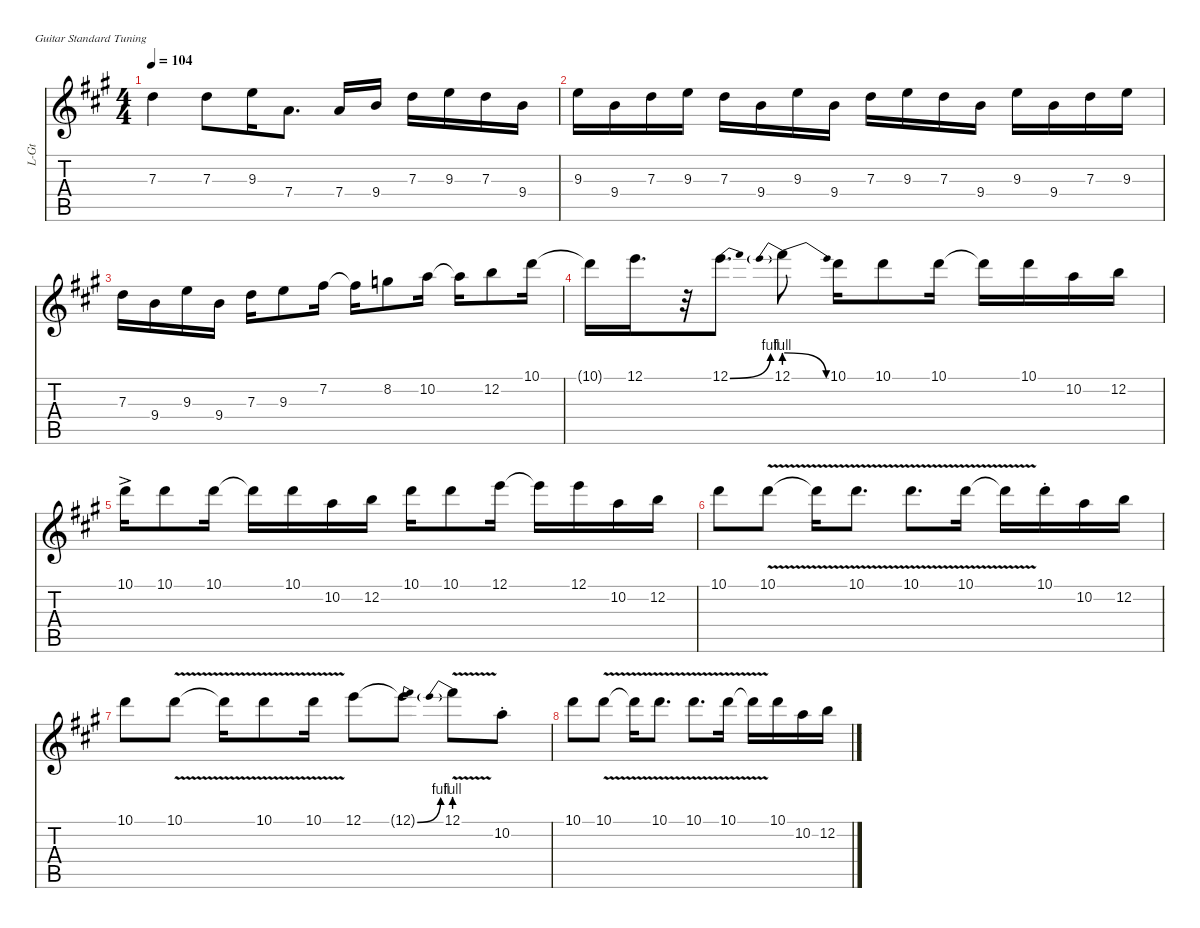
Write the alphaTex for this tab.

\hideDynamics
\bracketExtendMode nobrackets
\otherSystemsTrackNameOrientation horizontal
\track ("Lead Guitar" "L-Gt") {defaultSystemsLayout 4 mute instrument overdrivenguitar}
\staff {score tabs}
\tuning (E4 B3 G3 D3 A2 E2)
\ts (4 4)
\tempo 104
\clef g2
\ks a
7.3{acc forcenatural}.4{dy ff beam Down} 7.3{acc forcenatural}.8{beam Down} 9.3{acc forcenatural}.16{beam Down} 7.4{acc forcenatural}.8{d beam Down} 7.4{acc forcenatural}.16{beam Up} 9.4{acc forcenatural}.16{beam Up} 7.3{acc forcenatural}.16{beam Down} 9.3{acc forcenatural}.16{beam Down} 7.3{acc forcenatural}.16{beam Down} 9.4{acc forcenatural}.16{beam Down} |
9.3{acc forcenatural}.16{beam Down} 9.4{acc forcenatural}.16{beam Down} 7.3{acc forcenatural}.16{beam Down} 9.3{acc forcenatural}.16{beam Down} 7.3{acc forcenatural}.16{beam Down} 9.4{acc forcenatural}.16{beam Down} 9.3{acc forcenatural}.16{beam Down} 9.4{acc forcenatural}.16{beam Down} 7.3{acc forcenatural}.16{beam Down} 9.3{acc forcenatural}.16{beam Down} 7.3{acc forcenatural}.16{beam Down} 9.4{acc forcenatural}.16{beam Down} 9.3{acc forcenatural}.16{beam Down} 9.4{acc forcenatural}.16{beam Down} 7.3{acc forcenatural}.16{beam Down} 9.3{acc forcenatural}.16{beam Down} |
7.3{acc forcenatural}.16{beam Down} 9.4{acc forcenatural}.16{beam Down} 9.3{acc forcenatural}.16{beam Down} 9.4{acc forcenatural}.16{beam Down} 7.3{acc forcenatural}.16{beam Down} 9.3{acc forcenatural}.8{beam Down} 7.2{acc #}.16{beam Down} 7.2{t acc #}.16{beam Down} 8.2{acc forcenatural}.8{beam Down} 10.2{acc forcenatural}.16{beam Down} 10.2{t acc forcenatural}.16{beam Down} 12.2{acc forcenatural}.8{beam Down} 10.1{acc forcenatural}.16{beam Down} |
10.1{t acc forcenatural}.16{beam Down} 12.1{acc forcenatural}.16{d beam Down} r.32{beam Down} 12.1{be (bend 6.6 0 22.2 4) acc forcenatural}.8{d beam Down} 12.1{be (prebendrelease 0 4 9.6 0)}.8{beam Down} 10.1{acc forcenatural}.16{beam Down} 10.1{acc forcenatural}.8{beam Down} 10.1{acc forcenatural}.16{beam Down} 10.1{t acc forcenatural}.16{beam Down} 10.1{acc forcenatural}.16{beam Down} 10.2{acc forcenatural}.16{beam Down} 12.2{acc forcenatural}.16{beam Down} |
10.1{ac acc forcenatural}.16{beam Down} 10.1{acc forcenatural}.8{beam Down} 10.1{acc forcenatural}.16{beam Down} 10.1{t acc forcenatural}.16{beam Down} 10.1{acc forcenatural}.16{beam Down} 10.2{acc forcenatural}.16{beam Down} 12.2{acc forcenatural}.16{beam Down} 10.1{acc forcenatural}.16{beam Down} 10.1{acc forcenatural}.8{beam Down} 12.1{acc forcenatural}.16{beam Down} 12.1{t acc forcenatural}.16{beam Down} 12.1{acc forcenatural}.16{beam Down} 10.2{acc forcenatural}.16{beam Down} 12.2{acc forcenatural}.16{beam Down} |
10.1{acc forcenatural}.8{beam Down} 10.1{v acc forcenatural}.8{beam Down} 10.1{v t acc forcenatural}.16{beam Down} 10.1{v acc forcenatural}.8{d beam Down} 10.1{v acc forcenatural}.8{d beam Down} 10.1{v acc forcenatural}.16{beam Down} 10.1{v t acc forcenatural}.16{beam Down} 10.1{st acc forcenatural}.16{beam Down} 10.2{acc forcenatural}.16{beam Down} 12.2{acc forcenatural}.16{beam Down} |
10.1{acc forcenatural}.8{beam Down} 10.1{v acc forcenatural}.8{beam Down} 10.1{v t acc forcenatural}.16{beam Down} 10.1{v acc forcenatural}.8{beam Down} 10.1{v acc forcenatural}.16{beam Down} 12.1{acc forcenatural}.8{beam Down} 12.1{be (bend 0 0 16.2 4) t acc forcenatural}.8{beam Down} 12.1{be (prebend 0 4 60 4) v}.8{beam Down} 10.2{st acc forcenatural}.8{beam Down} |
10.1{acc forcenatural}.8{beam Down} 10.1{v acc forcenatural}.8{beam Down} 10.1{v t acc forcenatural}.16{beam Down} 10.1{v acc forcenatural}.8{d beam Down} 10.1{v acc forcenatural}.8{d beam Down} 10.1{v acc forcenatural}.16{beam Down} 10.1{v t acc forcenatural}.16{beam Down} 10.1{acc forcenatural}.16{beam Down} 10.2{acc forcenatural}.16{beam Down} 12.2{acc forcenatural}.16{beam Down}
